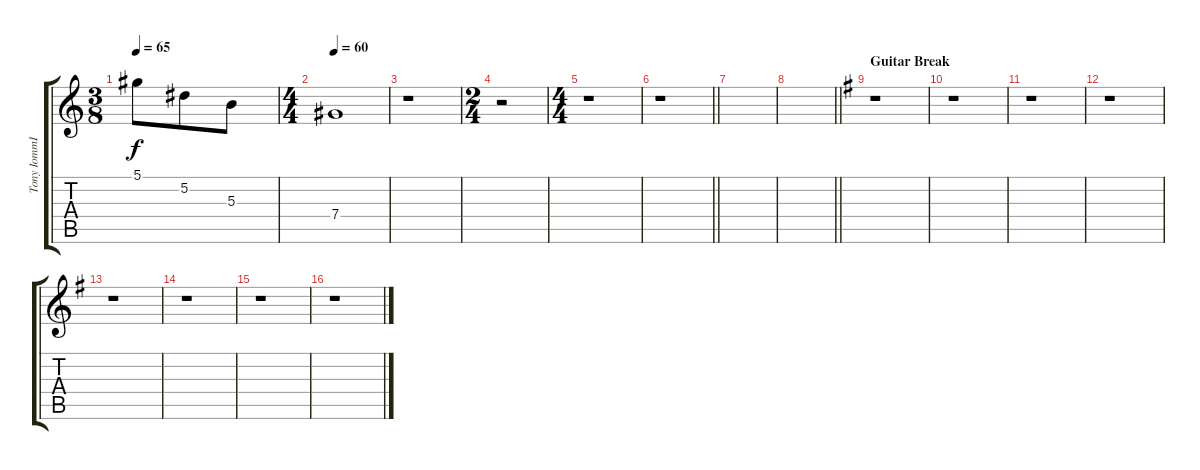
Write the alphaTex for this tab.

\track ("Tony IommI Acoustic (Rhythm)" "Tony IommI") {instrument electricguitarclean}
\staff {score tabs}
\tuning (Eb4 Bb3 Gb3 Db3 Ab2 Eb2) {hide}
\ts (3 8)
\tempo 65
\clef g2
\ks c
5.1.8{dy f} 5.2.8 5.3.8 |
\ts (4 4)
\tempo 60
7.4.1 |
r.1 |
\ts (2 4)
r.2 |
\ts (4 4)
r.1 |
\barLineRight lightlight
r.1 |
|
\barLineRight lightlight
|
\section ("" "Guitar Break")
\ks g
r.1 |
r.1 |
r.1 |
r.1 |
r.1 |
r.1 |
r.1 |
r.1
